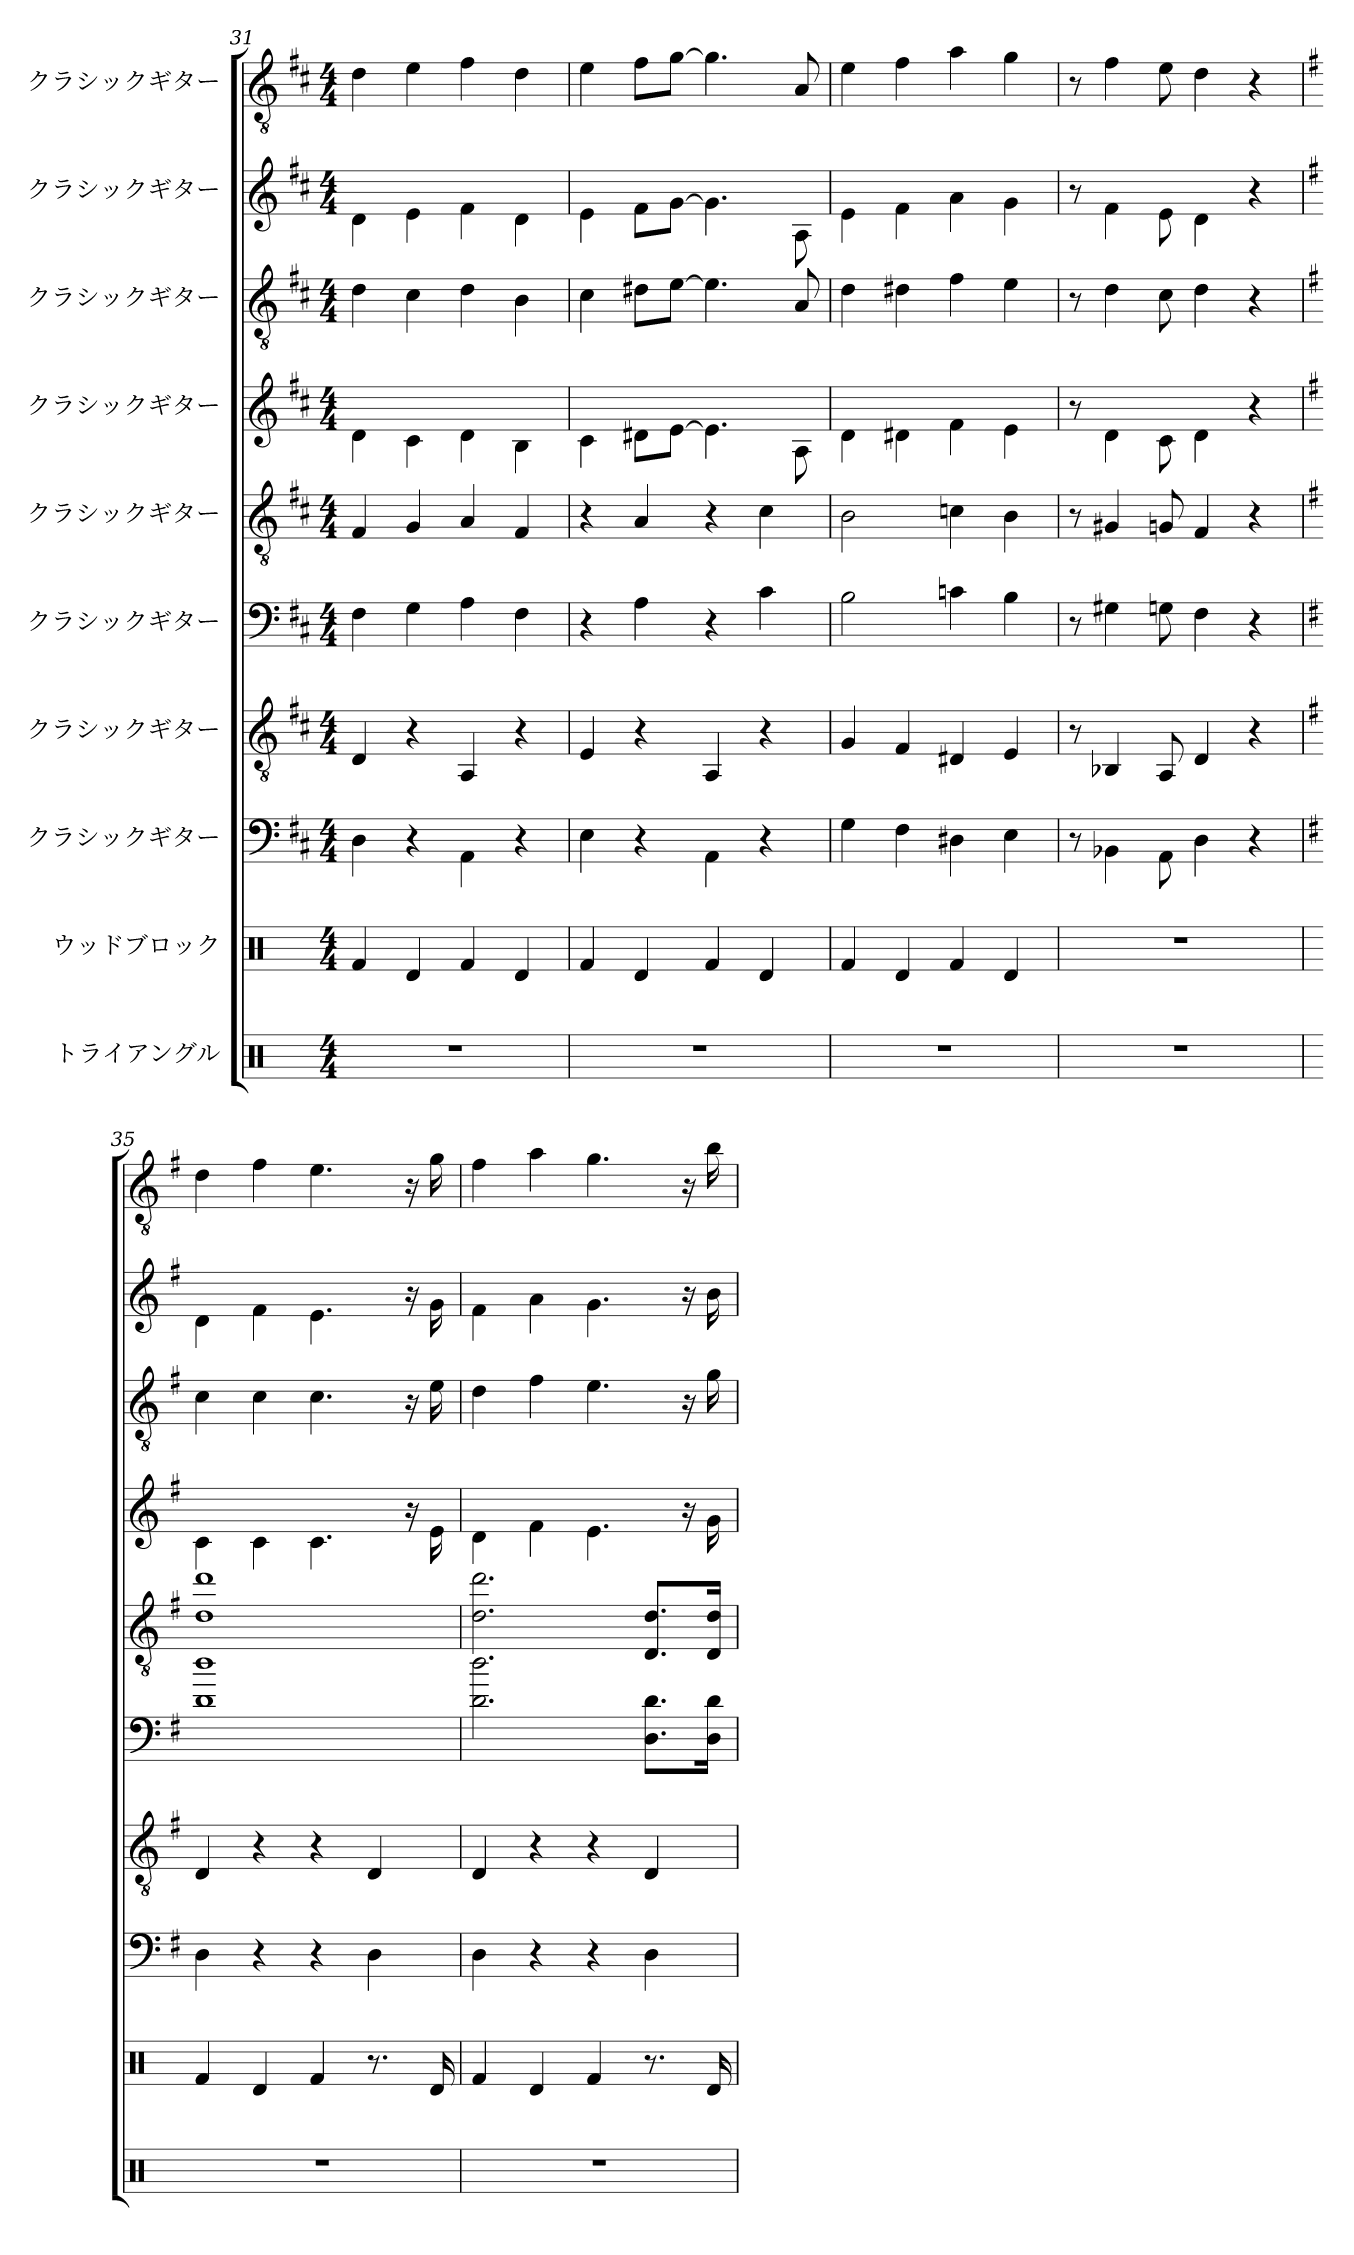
**kern	**kern	**kern	**kern	**kern	**kern	**kern	**kern	**kern	**kern
*part10	*part9	*part8	*part7	*part6	*part5	*part4	*part3	*part2	*part1
*staff10	*staff9	*staff8	*staff7	*staff6	*staff5	*staff4	*staff3	*staff2	*staff1
*I"トライアングル	*I"ウッドブロック	*I"クラシックギター	*I"クラシックギター	*I"クラシックギター	*I"クラシックギター	*I"クラシックギター	*I"クラシックギター	*I"クラシックギター	*I"クラシックギター
*clefX	*clefX	*	*clefGv2	*	*clefGv2	*	*clefGv2	*	*clefGv2
*k[]	*k[]	*k[f#c#]	*k[f#c#]	*k[f#c#]	*k[f#c#]	*k[f#c#]	*k[f#c#]	*k[f#c#]	*k[f#c#]
*M4/4	*M4/4	*M4/4	*M4/4	*M4/4	*M4/4	*M4/4	*M4/4	*M4/4	*M4/4
=31	=31	=31	=31	=31	=31	=31	=31	=31	=31
1r	4Rf/	4D\	4D/	4F#\	4F#/	4d\	4d\	4d\	4d\
.	4Rd/	4r	4r	4G\	4G/	4c#\	4c#\	4e\	4e\
.	4Rf/	4AA\	4AA/	4A\	4A/	4d\	4d\	4f#\	4f#\
.	4Rd/	4r	4r	4F#\	4F#/	4B\	4B\	4d\	4d\
=32	=32	=32	=32	=32	=32	=32	=32	=32	=32
1r	4Rf/	4E\	4E/	4r	4r	4c#\	4c#\	4e\	4e\
.	4Rd/	4r	4r	4A\	4A/	8d#X\L	8d#X\L	8f#\L	8f#\L
.	.	.	.	.	.	[8e\J	[8e\J	[8g\J	[8g\J
.	4Rf/	4AA\	4AA/	4r	4r	4.e\]	4.e\]	4.g\]	4.g\]
.	4Rd/	4r	4r	4c#\	4c#\	.	.	.	.
.	.	.	.	.	.	8A\	8A/	8A\	8A/
=33	=33	=33	=33	=33	=33	=33	=33	=33	=33
1r	4Rf/	4G\	4G/	2B\	2B\	4d\	4d\	4e\	4e\
.	4Rd/	4F#\	4F#/	.	.	4d#X\	4d#X\	4f#\	4f#\
.	4Rf/	4D#X\	4D#X/	4cn\	4cn\	4f#\	4f#\	4a\	4a\
.	4Rd/	4E\	4E/	4B\	4B\	4e\	4e\	4g\	4g\
!!LO:PB:g=z
=34	=34	=34	=34	=34	=34	=34	=34	=34	=34
1r	1r	8r	8r	8r	8r	8r	8r	8r	8r
.	.	4BB-X\	4BB-X/	4G#X\	4G#X/	4d\	4d\	4f#\	4f#\
.	.	8AA\	8AA/	8Gn\	8Gn/	8c#\	8c#\	8e\	8e\
.	.	4D\	4D/	4F#\	4F#/	4d\	4d\	4d\	4d\
.	.	4r	4r	4r	4r	4r	4r	4r	4r
=35	=35	=35	=35	=35	=35	=35	=35	=35	=35
*	*	*k[f#]	*k[f#]	*k[f#]	*k[f#]	*k[f#]	*k[f#]	*k[f#]	*k[f#]
1r	4Rf/	4D\	4D/	1d 1dd	1d 1dd	4c\	4c\	4d\	4d\
.	4Rd/	4r	4r	.	.	4c\	4c\	4f#\	4f#\
.	4Rf/	4r	4r	.	.	4.c\	4.c\	4.e\	4.e\
.	8.r	4D\	4D/	.	.	.	.	.	.
.	.	.	.	.	.	16r	16r	16r	16r
.	16Rd/	.	.	.	.	16e\	16e\	16g\	16g\
=36	=36	=36	=36	=36	=36	=36	=36	=36	=36
1r	4Rf/	4D\	4D/	2.d\ 2.dd\	2.d\ 2.dd\	4d\	4d\	4f#\	4f#\
.	4Rd/	4r	4r	.	.	4f#\	4f#\	4a\	4a\
.	4Rf/	4r	4r	.	.	4.e\	4.e\	4.g\	4.g\
.	8.r	4D\	4D/	8.D\ 8.d\L	8.D/ 8.d/L	.	.	.	.
.	.	.	.	.	.	16r	16r	16r	16r
.	16Rd/	.	.	16D\ 16d\Jk	16D/ 16d/Jk	16g\	16g\	16b\	16b\
=	=	=	=	=	=	=	=	=	=
*-	*-	*-	*-	*-	*-	*-	*-	*-	*-
